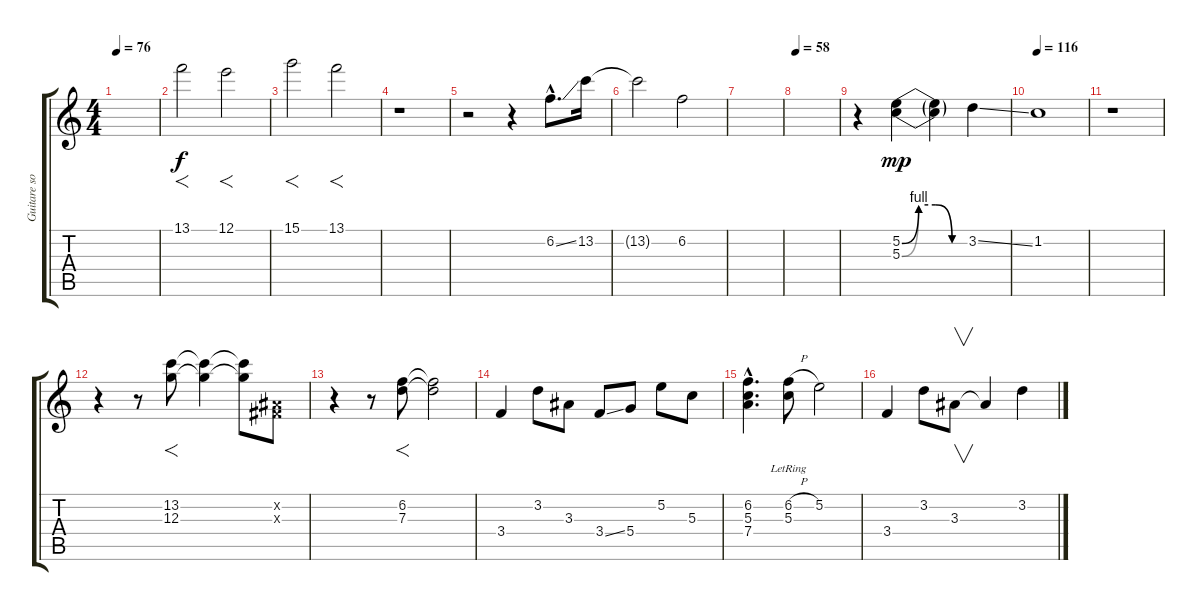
\track ("Guitare solo" "Guitare so") {instrument distortionguitar}
\staff {score tabs}
\tuning (E4 B3 G3 D3 A2 E2) {hide}
\ts (4 4)
\tempo 76
\clef g2
\ks c
|
13.1.2{f} 12.1.2{f} |
15.1.2{f} 13.1.2{f} |
r.1 |
r.2 r.4 6.2{ss hac}.8{d} 13.2.16 |
13.2{t}.2 6.2.2 |
|
\tempo 58
|
r.4 (5.2{be (custom 0 0 15 4 30 4 45 0 60 0)} 5.3{be (custom 0 0 15 4 30 4 45 0 60 0)}).4{dy mp} (5.2{t} 5.3{t}).4 3.2{ss}.4 |
\tempo 116
1.2.1 |
r.1 |
r.4 r.8 (13.2 12.3).8{f} (13.2{t} 12.3{t}).4 (13.2{t} 12.3{t}).8 (-1.2{x} -1.3{x}).8 |
r.4 r.8 (6.2 7.3).8{f} (6.2{t} 7.3{t}).2 |
3.4.4 3.2.8 3.3.8 3.4{ss}.8 5.4.8 5.2.8 5.3.8 |
(6.2{hac} 5.3{hac} 7.4{hac}).4{d} (6.2{h} 5.3{lr}).8 5.2.2 |
3.4.4 3.2.8 3.3.8{v} 3.3{t}.4 3.2.4
